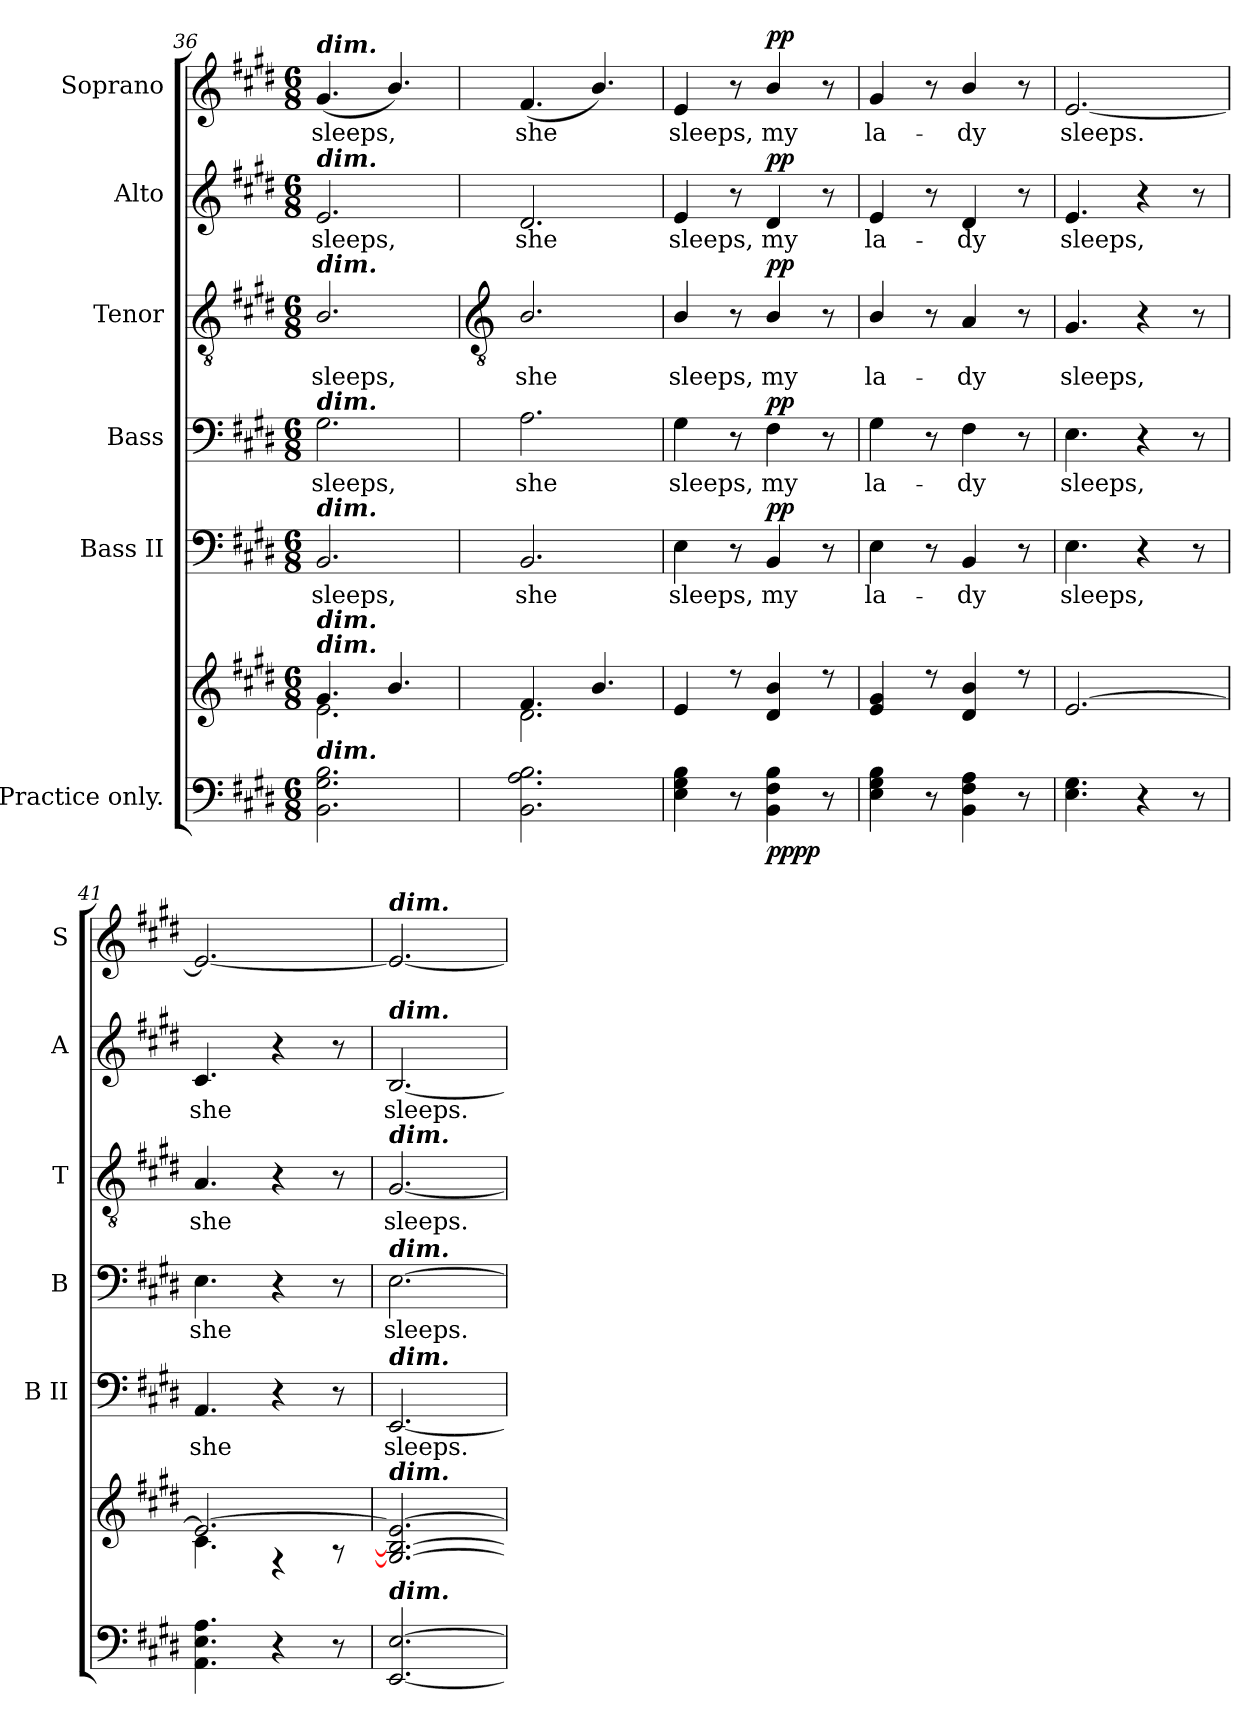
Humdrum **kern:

**kern	**kern	**dynam	**kern	**text	**dynam	**kern	**text	**dynam	**kern	**text	**dynam	**kern	**text	**dynam	**kern	**text	**dynam
*part6	*part6	*part6	*part5	*part5	*part5	*part4	*part4	*part4	*part3	*part3	*part3	*part2	*part2	*part2	*part1	*part1	*part1
*staff7	*staff6	*staff6/7	*staff5	*staff5	*staff5	*staff4	*staff4	*staff4	*staff3	*staff3	*staff3	*staff2	*staff2	*staff2	*staff1	*staff1	*staff1
*I"Practice only.	*	*	*I"Bass II	*	*	*I"Bass	*	*	*I"Tenor	*	*	*I"Alto	*	*	*I"Soprano	*	*
*	*	*	*I'B II	*	*	*I'B	*	*	*I'T	*	*	*I'A	*	*	*I'S	*	*
*clefF4	*clefG2	*	*clefF4	*	*	*clefF4	*	*	*clefGv2	*	*	*clefG2	*	*	*clefG2	*	*
*k[f#c#g#d#]	*k[f#c#g#d#]	*	*k[f#c#g#d#]	*	*	*k[f#c#g#d#]	*	*	*k[f#c#g#d#]	*	*	*k[f#c#g#d#]	*	*	*k[f#c#g#d#]	*	*
*E:	*E:	*	*E:	*	*	*E:	*	*	*E:	*	*	*E:	*	*	*E:	*	*
*M6/8	*M6/8	*	*M6/8	*	*	*M6/8	*	*	*M6/8	*	*	*M6/8	*	*	*M6/8	*	*
=36	=36	=36	=36	=36	=36	=36	=36	=36	=36	=36	=36	=36	=36	=36	=36	=36	=36
*	*^	*	*	*	*	*	*	*	*	*	*	*	*	*	*	*	*
!	!	!	!	!	!	!	!	!	!	!	!	!	!	!	!	!LO:TX:a:Bi:t=dim.	!	!
!	!	!	!	!	!	!	!	!	!	!	!	!	!LO:TX:a:Bi:t=dim.	!	!	!	!	!
!	!	!	!	!	!	!	!	!	!	!LO:TX:a:Bi:t=dim.	!	!	!	!	!	!	!	!
!	!	!	!	!	!	!	!LO:TX:a:Bi:t=dim.	!	!	!	!	!	!	!	!	!	!	!
!	!	!	!	!LO:TX:a:Bi:t=dim.	!	!	!	!	!	!	!	!	!	!	!	!	!	!
!	!LO:TX:a:Bi:t=dim.	!	!	!	!	!	!	!	!	!	!	!	!	!	!	!	!	!
!	!LO:TX:a:Bi:t=dim.	!	!	!	!	!	!	!	!	!	!	!	!	!	!	!	!	!
!LO:TX:a:Bi:t=dim.	!	!	!	!	!	!	!	!	!	!	!	!	!	!	!	!	!	!
!	!	!	!	!	!LO:LY:b	!	!	!LO:LY:b	!	!	!LO:LY:b	!	!	!LO:LY:b	!	!	!LO:LY:b	!
2.BB 2.G# 2.B	4.g#/	2.e\	.	2.BB	sleeps,	.	2.G#	sleeps,	.	2.B/	sleeps,	.	2.e	sleeps,	.	(<4.g#	sleeps,	.
.	4.b/	.	.	.	.	.	.	.	.	.	.	.	.	.	.	4.b/)	.	.
!!LO:LB:g=z
=37	=37	=37	=37	=37	=37	=37	=37	=37	=37	=37	=37	=37	=37	=37	=37	=37	=37	=37
*	*	*	*	*	*	*	*	*	*	*clefGv2	*	*	*	*	*	*	*	*
!	!	!	!	!	!LO:LY:b	!	!	!LO:LY:b	!	!	!LO:LY:b	!	!	!LO:LY:b	!	!	!LO:LY:b	!
2.BB 2.A 2.B	4.f#/	2.d#\	.	2.BB	she	.	2.A	she	.	2.B/	she	.	2.d#	she	.	(<4.f#	she	.
.	4.b/	.	.	.	.	.	.	.	.	.	.	.	.	.	.	4.b/)	.	.
=38	=38	=38	=38	=38	=38	=38	=38	=38	=38	=38	=38	=38	=38	=38	=38	=38	=38	=38
!	!	!	!	!	!LO:LY:b	!	!	!LO:LY:b	!	!	!LO:LY:b	!	!	!LO:LY:b	!	!	!LO:LY:b	!
4E 4G# 4B	4e/	2.ryy	.	4E	sleeps,	.	4G#	sleeps,	.	4B/	sleeps,	.	4e	sleeps,	.	4e	sleeps,	.
8r	8r	.	.	8r	.	.	8r	.	.	8r	.	.	8r	.	.	8r	.	.
!	!	!	!LO:DY:b=2	!	!LO:LY:b	!	!	!LO:LY:b	!	!	!LO:LY:b	!	!	!LO:LY:b	!	!	!LO:LY:b	!
!	!	!	!LO:DY:n=1:b	!	!	!LO:DY:b	!	!	!LO:DY:b	!	!	!LO:DY:b	!	!	!LO:DY:b	!	!	!LO:DY:b
4BB 4F# 4B	4d#/ 4b/	.	pp pp	4BB	my	pp	4F#	my	pp	4B/	my	pp	4d#	my	pp	4b/	my	pp
8r	8r	.	.	8r	.	.	8r	.	.	8r	.	.	8r	.	.	8r	.	.
=39	=39	=39	=39	=39	=39	=39	=39	=39	=39	=39	=39	=39	=39	=39	=39	=39	=39	=39
!	!	!	!	!	!LO:LY:b	!	!	!LO:LY:b	!	!	!LO:LY:b	!	!	!LO:LY:b	!	!	!LO:LY:b	!
4E 4G# 4B	4e/ 4g#/	2.ryy	.	4E	la-	.	4G#	la-	.	4B/	la-	.	4e	la-	.	4g#	la-	.
8r	8r	.	.	8r	.	.	8r	.	.	8r	.	.	8r	.	.	8r	.	.
!	!	!	!	!	!LO:LY:b	!	!	!LO:LY:b	!	!	!LO:LY:b	!	!	!LO:LY:b	!	!	!LO:LY:b	!
4BB 4F# 4A	4d#/ 4b/	.	.	4BB	-dy	.	4F#	-dy	.	4A	-dy	.	4d#	-dy	.	4b/	-dy	.
8r	8r	.	.	8r	.	.	8r	.	.	8r	.	.	8r	.	.	8r	.	.
=40	=40	=40	=40	=40	=40	=40	=40	=40	=40	=40	=40	=40	=40	=40	=40	=40	=40	=40
!	!	!	!	!	!LO:LY:b	!	!	!LO:LY:b	!	!	!LO:LY:b	!	!	!LO:LY:b	!	!	!LO:LY:b	!
4.E 4.G#	[2.e/	2.ryy	.	4.E	sleeps,	.	4.E	sleeps,	.	4.G#	sleeps,	.	4.e	sleeps,	.	[2.e	sleeps.	.
4r	.	.	.	4r	.	.	4r	.	.	4r	.	.	4r	.	.	.	.	.
8r	.	.	.	8r	.	.	8r	.	.	8r	.	.	8r	.	.	.	.	.
=41	=41	=41	=41	=41	=41	=41	=41	=41	=41	=41	=41	=41	=41	=41	=41	=41	=41	=41
!	!	!	!	!	!LO:LY:b	!	!	!LO:LY:b	!	!	!LO:LY:b	!	!	!LO:LY:b	!	!	!	!
4.AA 4.E 4.A	2.e/_	4.c#\	.	4.AA	she	.	4.E	she	.	4.A	she	.	4.c#	she	.	2.e_	.	.
4r	.	4r	.	4r	.	.	4r	.	.	4r	.	.	4r	.	.	.	.	.
8r	.	8r	.	8r	.	.	8r	.	.	8r	.	.	8r	.	.	.	.	.
=42	=42	=42	=42	=42	=42	=42	=42	=42	=42	=42	=42	=42	=42	=42	=42	=42	=42	=42
!	!	!	!	!	!	!	!	!	!	!	!	!	!	!	!	!LO:TX:a:Bi:t=dim.	!	!
!	!	!	!	!	!	!	!	!	!	!	!	!	!LO:TX:a:Bi:t=dim.	!	!	!	!	!
!	!	!	!	!	!	!	!	!	!	!LO:TX:a:Bi:t=dim.	!	!	!	!	!	!	!	!
!	!	!	!	!	!	!	!LO:TX:a:Bi:t=dim.	!	!	!	!	!	!	!	!	!	!	!
!	!	!	!	!LO:TX:a:Bi:t=dim.	!	!	!	!	!	!	!	!	!	!	!	!	!	!
!	!LO:TX:a:Bi:t=dim.	!	!	!	!	!	!	!	!	!	!	!	!	!	!	!	!	!
!LO:TX:a:Bi:t=dim.	!	!	!	!	!	!	!	!	!	!	!	!	!	!	!	!	!	!
!	!	!	!	!	!LO:LY:b	!	!	!LO:LY:b	!	!	!LO:LY:b	!	!	!LO:LY:b	!	!	!	!
[2.EE [2.E	2.G#/_ 2.B/_ 2.e/_	2.ryy	.	[2.EE	sleeps.	.	[2.E	sleeps.	.	[2.G#	sleeps.	.	[2.B	sleeps.	.	2.e_	.	.
*	*v	*v	*	*	*	*	*	*	*	*	*	*	*	*	*	*	*	*
=	=	=	=	=	=	=	=	=	=	=	=	=	=	=	=	=	=
*-	*-	*-	*-	*-	*-	*-	*-	*-	*-	*-	*-	*-	*-	*-	*-	*-	*-
